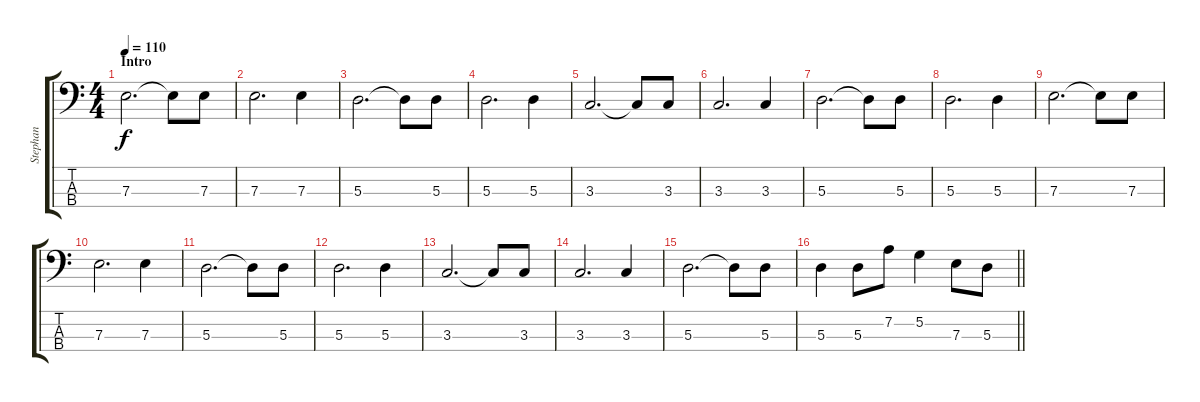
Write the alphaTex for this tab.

\track ("Stephan" "Stephan") {instrument electricbassfinger}
\staff {score tabs}
\tuning (G2 D2 A1 E1) {hide}
\ts (4 4)
\section ("" "Intro")
\tempo 110
\clef f4
\ks c
7.3.2{d dy f volume 13 instrument electricbassfinger} 7.3{t}.8 7.3.8 |
7.3.2{d} 7.3.4 |
5.3.2{d} 5.3{t}.8 5.3.8 |
5.3.2{d} 5.3.4 |
3.3.2{d} 3.3{t}.8 3.3.8 |
3.3.2{d} 3.3.4 |
5.3.2{d} 5.3{t}.8 5.3.8 |
5.3.2{d} 5.3.4 |
7.3.2{d} 7.3{t}.8 7.3.8 |
7.3.2{d} 7.3.4 |
5.3.2{d} 5.3{t}.8 5.3.8 |
5.3.2{d} 5.3.4 |
3.3.2{d} 3.3{t}.8 3.3.8 |
3.3.2{d} 3.3.4 |
5.3.2{d} 5.3{t}.8 5.3.8 |
\barLineRight lightlight
5.3.4 5.3.8 7.2.8 5.2.4 7.3.8 5.3.8
